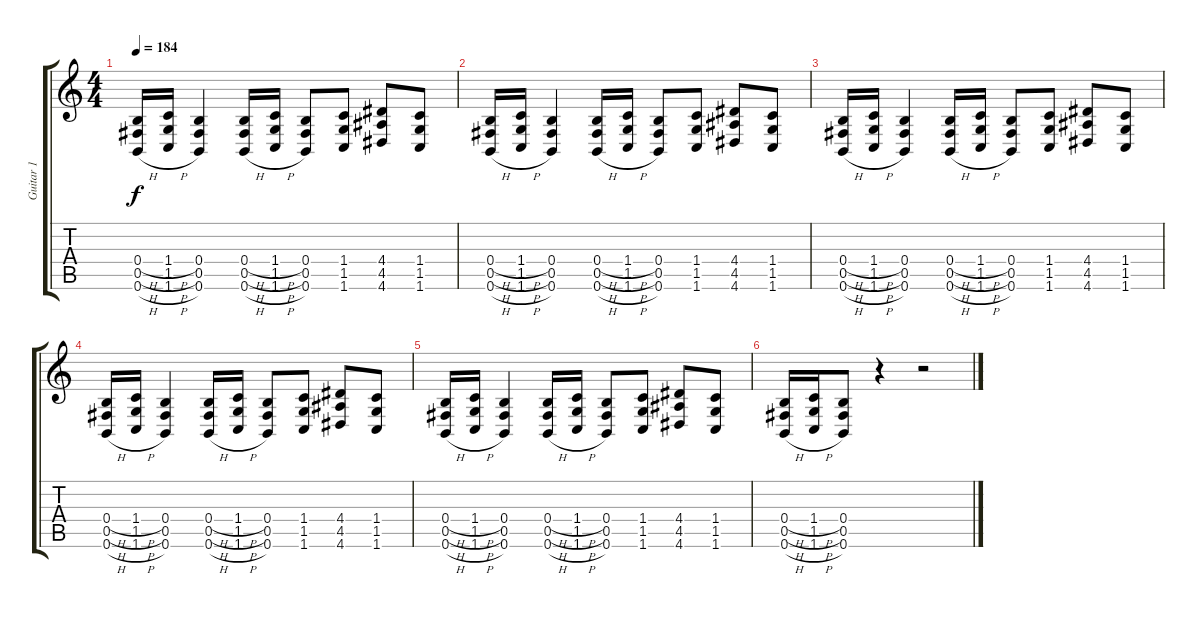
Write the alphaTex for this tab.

\track ("Guitar 1" "Guitar 1") {instrument overdrivenguitar}
\staff {score tabs}
\tuning (Db4 Ab3 E3 B2 Gb2 B1) {hide}
\ts (4 4)
\tempo 184
\clef g2
\ks c
(0.4{h} 0.5{h} 0.6{h}).16{dy f} (1.4{h} 1.5{h} 1.6{h}).16 (0.4 0.5 0.6).4 (0.4{h} 0.5{h} 0.6{h}).16 (1.4{h} 1.5{h} 1.6{h}).16 (0.4 0.5 0.6).8 (1.4 1.5 1.6).8 (4.4 4.5 4.6).8 (1.4 1.5 1.6).8 |
(0.4{h} 0.5{h} 0.6{h}).16 (1.4{h} 1.5{h} 1.6{h}).16 (0.4 0.5 0.6).4 (0.4{h} 0.5{h} 0.6{h}).16 (1.4{h} 1.5{h} 1.6{h}).16 (0.4 0.5 0.6).8 (1.4 1.5 1.6).8 (4.4 4.5 4.6).8 (1.4 1.5 1.6).8 |
(0.4{h} 0.5{h} 0.6{h}).16 (1.4{h} 1.5{h} 1.6{h}).16 (0.4 0.5 0.6).4 (0.4{h} 0.5{h} 0.6{h}).16 (1.4{h} 1.5{h} 1.6{h}).16 (0.4 0.5 0.6).8 (1.4 1.5 1.6).8 (4.4 4.5 4.6).8 (1.4 1.5 1.6).8 |
(0.4{h} 0.5{h} 0.6{h}).16 (1.4{h} 1.5{h} 1.6{h}).16 (0.4 0.5 0.6).4 (0.4{h} 0.5{h} 0.6{h}).16 (1.4{h} 1.5{h} 1.6{h}).16 (0.4 0.5 0.6).8 (1.4 1.5 1.6).8 (4.4 4.5 4.6).8 (1.4 1.5 1.6).8 |
(0.4{h} 0.5{h} 0.6{h}).16 (1.4{h} 1.5{h} 1.6{h}).16 (0.4 0.5 0.6).4 (0.4{h} 0.5{h} 0.6{h}).16 (1.4{h} 1.5{h} 1.6{h}).16 (0.4 0.5 0.6).8 (1.4 1.5 1.6).8 (4.4 4.5 4.6).8 (1.4 1.5 1.6).8 |
(0.4{h} 0.5{h} 0.6{h}).16 (1.4{h} 1.5{h} 1.6{h}).16 (0.4 0.5 0.6).8 r.4 r.2
